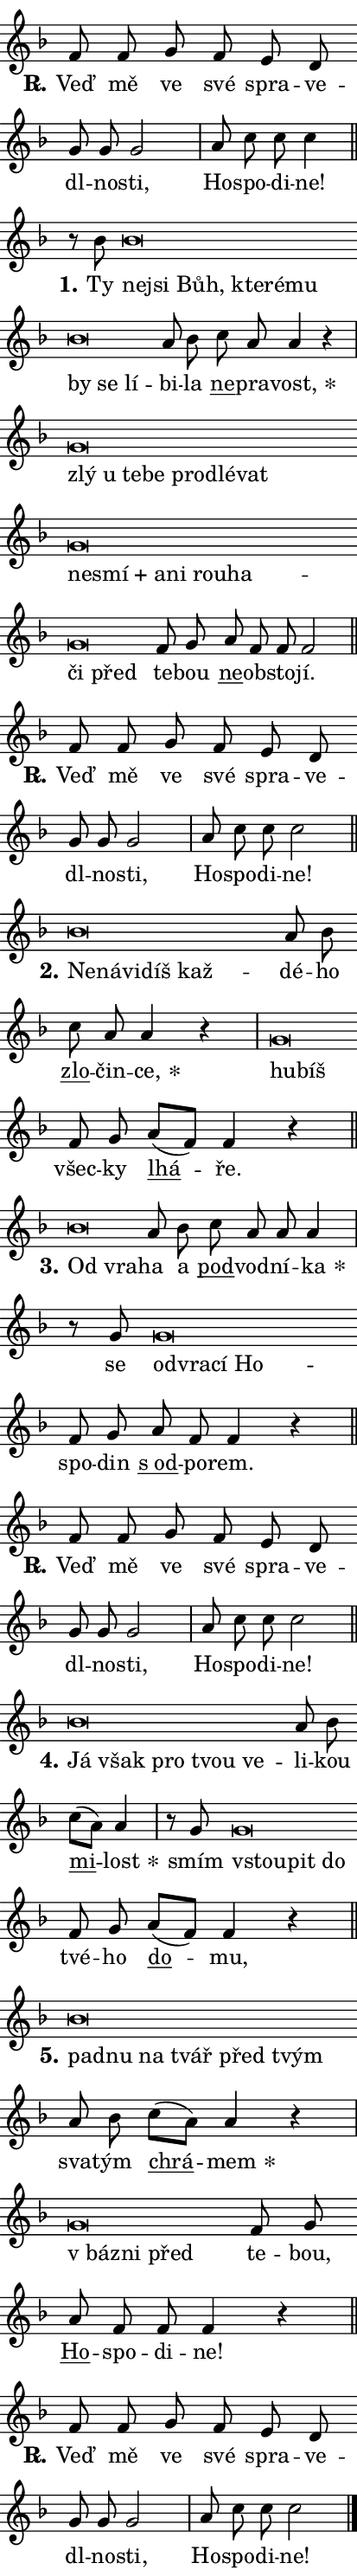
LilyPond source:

\version "2.22.1"
\header { tagline = "" }
\paper {
  indent = 0\cm
  top-margin = 0\cm
  right-margin = 0\cm
  bottom-margin = 0\cm
  left-margin = 0\cm
  paper-width = 7\cm
  page-breaking = #ly:one-page-breaking
  system-system-spacing.basic-distance = #11
  score-system-spacing.basic-distance = #11
  ragged-last = ##f
}


%% Author: Thomas Morley
%% https://lists.gnu.org/archive/html/lilypond-user/2020-05/msg00002.html
#(define (line-position grob)
"Returns position of @var[grob} in current system:
   @code{'start}, if at first time-step
   @code{'end}, if at last time-step
   @code{'middle} otherwise
"
  (let* ((col (ly:item-get-column grob))
         (ln (ly:grob-object col 'left-neighbor))
         (rn (ly:grob-object col 'right-neighbor))
         (col-to-check-left (if (ly:grob? ln) ln col))
         (col-to-check-right (if (ly:grob? rn) rn col))
         (break-dir-left
           (and
             (ly:grob-property col-to-check-left 'non-musical #f)
             (ly:item-break-dir col-to-check-left)))
         (break-dir-right
           (and
             (ly:grob-property col-to-check-right 'non-musical #f)
             (ly:item-break-dir col-to-check-right))))
        (cond ((eqv? 1 break-dir-left) 'start)
              ((eqv? -1 break-dir-right) 'end)
              (else 'middle))))

#(define (tranparent-at-line-position vctor)
  (lambda (grob)
  "Relying on @code{line-position} select the relevant enry from @var{vctor}.
Used to determine transparency,"
    (case (line-position grob)
      ((end) (not (vector-ref vctor 0)))
      ((middle) (not (vector-ref vctor 1)))
      ((start) (not (vector-ref vctor 2))))))

noteHeadBreakVisibility =
#(define-music-function (break-visibility)(vector?)
"Makes @code{NoteHead}s transparent relying on @var{break-visibility}"
#{
  \override NoteHead.transparent =
    #(tranparent-at-line-position break-visibility)
#})

#(define delete-ledgers-for-transparent-note-heads
  (lambda (grob)
    "Reads whether a @code{NoteHead} is transparent.
If so this @code{NoteHead} is removed from @code{'note-heads} from
@var{grob}, which is supposed to be @code{LedgerLineSpanner}.
As a result ledgers are not printed for this @code{NoteHead}"
    (let* ((nhds-array (ly:grob-object grob 'note-heads))
           (nhds-list
             (if (ly:grob-array? nhds-array)
                 (ly:grob-array->list nhds-array)
                 '()))
           ;; Relies on the transparent-property being done before
           ;; Staff.LedgerLineSpanner.after-line-breaking is executed.
           ;; This is fragile ...
           (to-keep
             (remove
               (lambda (nhd)
                 (ly:grob-property nhd 'transparent #f))
               nhds-list)))
      ;; TODO find a better method to iterate over grob-arrays, similiar
      ;; to filter/remove etc for lists
      ;; For now rebuilt from scratch
      (set! (ly:grob-object grob 'note-heads)  '())
      (for-each
        (lambda (nhd)
          (ly:pointer-group-interface::add-grob grob 'note-heads nhd))
        to-keep))))

hideNotes = {
  \noteHeadBreakVisibility #begin-of-line-visible
}
unHideNotes = {
  \noteHeadBreakVisibility #all-visible
}

% work-around for resetting accidentals
% https://lilypond.org/doc/v2.23/Documentation/notation/displaying-rhythms#unmetered-music
cadenzaMeasure = {
  \cadenzaOff
  \partial 1024 s1024
  \cadenzaOn
}

#(define-markup-command (accent layout props text) (markup?)
  "Underline accented syllable"
  (interpret-markup layout props
    #{\markup \override #'(offset . 4.3) \underline { #text }#}))

responsum = \markup \concat {
  "R" \hspace #-1.05 \path #0.1 #'((moveto 0 0.07) (lineto 0.9 0.8)) \hspace #0.05 "."
}

\layout {
    \context {
        \Staff
        \remove "Time_signature_engraver"
        \override LedgerLineSpanner.after-line-breaking = #delete-ledgers-for-transparent-note-heads
    }
    \context {
        \Voice {
            \override NoteHead.output-attributes = #'((class . "notehead"))
            \override Hairpin.height = #0.55
        }
    }
    \context {
        \Lyrics {
            \override StanzaNumber.output-attributes = #'((class . "stanzanumber"))
            \override LyricSpace.minimum-distance = #0.9
            \override LyricText.font-name = #"TeX Gyre Schola"
            \override LyricText.font-size = 1
            \override StanzaNumber.font-name = #"TeX Gyre Schola Bold"
            \override StanzaNumber.font-size = 1
        }
    }
}

% magnetic-lyrics.ily
%
%   written by
%     Jean Abou Samra <jean@abou-samra.fr>
%     Werner Lemberg <wl@gnu.org>
%
%   adapted by
%     Jiri Hon <jiri.hon@gmail.com>
%
% Version 2022-Apr-15

% https://www.mail-archive.com/lilypond-user@gnu.org/msg149350.html

#(define (Left_hyphen_pointer_engraver context)
   "Collect syllable-hyphen-syllable occurrences in lyrics and store
them in properties.  This engraver only looks to the left.  For
example, if the lyrics input is @code{foo -- bar}, it does the
following.

@itemize @bullet
@item
Set the @code{text} property of the @code{LyricHyphen} grob between
@q{foo} and @q{bar} to @code{foo}.

@item
Set the @code{left-hyphen} property of the @code{LyricText} grob with
text @q{foo} to the @code{LyricHyphen} grob between @q{foo} and
@q{bar}.
@end itemize

Use this auxiliary engraver in combination with the
@code{lyric-@/text::@/apply-@/magnetic-@/offset!} hook."
   (let ((hyphen #f)
         (text #f))
     (make-engraver
      (acknowledgers
       ((lyric-syllable-interface engraver grob source-engraver)
        (set! text grob)))
      (end-acknowledgers
       ((lyric-hyphen-interface engraver grob source-engraver)
        ;(when (not (grob::has-interface grob 'lyric-space-interface))
          (set! hyphen grob)));)
      ((stop-translation-timestep engraver)
       (when (and text hyphen)
         (ly:grob-set-object! text 'left-hyphen hyphen))
       (set! text #f)
       (set! hyphen #f)))))

#(define (lyric-text::apply-magnetic-offset! grob)
   "If the space between two syllables is less than the value in
property @code{LyricText@/.details@/.squash-threshold}, move the right
syllable to the left so that it gets concatenated with the left
syllable.

Use this function as a hook for
@code{LyricText@/.after-@/line-@/breaking} if the
@code{Left_@/hyphen_@/pointer_@/engraver} is active."
   (let ((hyphen (ly:grob-object grob 'left-hyphen #f)))
     (when hyphen
       (let ((left-text (ly:spanner-bound hyphen LEFT)))
         (when (grob::has-interface left-text 'lyric-syllable-interface)
           (let* ((common (ly:grob-common-refpoint grob left-text X))
                  (this-x-ext (ly:grob-extent grob common X))
                  (left-x-ext
                   (begin
                     ;; Trigger magnetism for left-text.
                     (ly:grob-property left-text 'after-line-breaking)
                     (ly:grob-extent left-text common X)))
                  ;; `delta` is the gap width between two syllables.
                  (delta (- (interval-start this-x-ext)
                            (interval-end left-x-ext)))
                  (details (ly:grob-property grob 'details))
                  (threshold (assoc-get 'squash-threshold details 0.2)))
             (when (< delta threshold)
               (let* (;; We have to manipulate the input text so that
                      ;; ligatures crossing syllable boundaries are not
                      ;; disabled.  For languages based on the Latin
                      ;; script this is essentially a beautification.
                      ;; However, for non-Western scripts it can be a
                      ;; necessity.
                      (lt (ly:grob-property left-text 'text))
                      (rt (ly:grob-property grob 'text))
                      (is-space (grob::has-interface hyphen 'lyric-space-interface))
                      (space (if is-space " " ""))
                      (space-markup (grob-interpret-markup grob " "))
                      (space-size (interval-length (ly:stencil-extent space-markup X)))
                      (extra-delta (if is-space space-size 0))
                      ;; Append new syllable.
                      (ltrt-space (if (and (string? lt) (string? rt))
                                (string-append lt space rt)
                                (make-concat-markup (list lt space rt))))
                      ;; Right-align `ltrt` to the right side.
                      (ltrt-space-markup (grob-interpret-markup
                               grob
                               (make-translate-markup
                                (cons (interval-length this-x-ext) 0)
                                (make-right-align-markup ltrt-space)))))
                 (begin
                   ;; Don't print `left-text`.
                   (ly:grob-set-property! left-text 'stencil #f)
                   ;; Set text and stencil (which holds all collected
                   ;; syllables so far) and shift it to the left.
                   (ly:grob-set-property! grob 'text ltrt-space)
                   (ly:grob-set-property! grob 'stencil ltrt-space-markup)
                   (ly:grob-translate-axis! grob (- (- delta extra-delta)) X))))))))))


#(define (lyric-hyphen::displace-bounds-first grob)
   ;; Make very sure this callback isn't triggered too early.
   (let ((left (ly:spanner-bound grob LEFT))
         (right (ly:spanner-bound grob RIGHT)))
     (ly:grob-property left 'after-line-breaking)
     (ly:grob-property right 'after-line-breaking)
     (ly:lyric-hyphen::print grob)))

squashThreshold = #0.4

\layout {
  \context {
    \Lyrics
    \consists #Left_hyphen_pointer_engraver
    \override LyricText.after-line-breaking =
      #lyric-text::apply-magnetic-offset!
    \override LyricHyphen.stencil = #lyric-hyphen::displace-bounds-first
    \override LyricText.details.squash-threshold = \squashThreshold
    \override LyricHyphen.minimum-distance = 0
    \override LyricHyphen.minimum-length = \squashThreshold
  }
}

squash = \override LyricText.details.squash-threshold = 9999
unSquash = \override LyricText.details.squash-threshold = \squashThreshold

left = \override LyricText.self-alignment-X = #LEFT
unLeft = \revert LyricText.self-alignment-X

starOffset = #(lambda (grob) 
                (let ((x_offset (ly:self-alignment-interface::aligned-on-x-parent grob)))
                  (if (= x_offset 0) 0 (+ x_offset 1.2))))

star = #(define-music-function (syllable)(string?)
"Append star separator at the end of a syllable"
#{
  \once \override LyricText.X-offset = #starOffset
  \lyricmode { \markup {
    #syllable
    \override #'((font-name . "TeX Gyre Schola Bold")) \hspace #0.2 \lower #0.65 \larger "*"
  } }
#})

starAccent = #(define-music-function (syllable)(string?)
"Append star separator at the end of a syllable and make accent"
#{
  \once \override LyricText.X-offset = #starOffset
  \lyricmode { \markup {
    \accent #syllable
    \override #'((font-name . "TeX Gyre Schola Bold")) \hspace #0.2 \lower #0.65 \larger "*"
  } }
#})

breath = #(define-music-function (syllable)(string?)
"Append breathing indicator at the end of a syllable"
#{
  \lyricmode { \markup { #syllable "+" } }
#})

optionalBreath = #(define-music-function (syllable)(string?)
"Append optional breathing indicator at the end of a syllable"
#{
  \lyricmode { \markup { #syllable "(+)" } }
#})


\score {
    <<
        \new Voice = "melody" { \cadenzaOn \key f \major \relative { f'8 f g f e d \bar "" g g g2 \cadenzaMeasure \bar "|" a8 c c c4 \cadenzaMeasure \bar "||" \break }
\relative { r8 bes'8 bes\breve*1/16 \hideNotes \breve*1/16 \bar "" \breve*1/16 \bar "" \breve*1/16 \bar "" \breve*1/16 \bar "" \breve*1/16 \bar "" \breve*1/16 \bar "" \breve*1/16 \breve*1/16 \bar "" \unHideNotes a8 bes \bar "" c a a4 r \cadenzaMeasure \bar "|" g\breve*1/16 \hideNotes \breve*1/16 \bar "" \breve*1/16 \bar "" \breve*1/16 \bar "" \breve*1/16 \bar "" \breve*1/16 \bar "" \breve*1/16 \bar "" \breve*1/16 \bar "" \breve*1/16 \bar "" \breve*1/16 \bar "" \breve*1/16 \bar "" \breve*1/16 \bar "" \breve*1/16 \bar "" \breve*1/16 \breve*1/16 \bar "" \unHideNotes f8 g \bar "" a f f f2 \cadenzaMeasure \bar "||" \break }
\relative { f'8 f g f e d \bar "" g g g2 \cadenzaMeasure \bar "|" a8 c c c2 \cadenzaMeasure \bar "||" \break }
\relative { bes'\breve*1/16 \hideNotes \breve*1/16 \bar "" \breve*1/16 \bar "" \breve*1/16 \breve*1/16 \bar "" \unHideNotes a8 bes \bar "" c a a4 r \cadenzaMeasure \bar "|" g\breve*1/16 \hideNotes \breve*1/16 \bar "" \unHideNotes f8 g \bar "" a[( f)] f4 r \cadenzaMeasure \bar "||" \break }
\relative { bes'\breve*1/16 \hideNotes \breve*1/16 \bar "" \unHideNotes a8 bes \bar "" c a a a4 \cadenzaMeasure \bar "|" r8 g8 g\breve*1/16 \hideNotes \breve*1/16 \bar "" \breve*1/16 \breve*1/16 \bar "" \unHideNotes f8 g \bar "" a f f4 r \cadenzaMeasure \bar "||" \break }
\relative { f'8 f g f e d \bar "" g g g2 \cadenzaMeasure \bar "|" a8 c c c2 \cadenzaMeasure \bar "||" \break }
\relative { bes'\breve*1/16 \hideNotes \breve*1/16 \bar "" \breve*1/16 \bar "" \breve*1/16 \breve*1/16 \bar "" \unHideNotes a8 bes \bar "" c[( a)] a4 \cadenzaMeasure \bar "|" r8 g8 g\breve*1/16 \hideNotes \breve*1/16 \breve*1/16 \bar "" \unHideNotes f8 g \bar "" a[( f)] f4 r \cadenzaMeasure \bar "||" \break }
\relative { bes'\breve*1/16 \hideNotes \breve*1/16 \bar "" \breve*1/16 \bar "" \breve*1/16 \bar "" \breve*1/16 \breve*1/16 \bar "" \unHideNotes a8 bes \bar "" c[( a)] a4 r \cadenzaMeasure \bar "|" g\breve*1/16 \hideNotes \breve*1/16 \breve*1/16 \bar "" \unHideNotes f8 g \bar "" a f f f4 r \cadenzaMeasure \bar "||" \break }
\relative { f'8 f g f e d \bar "" g g g2 \cadenzaMeasure \bar "|" a8 c c c2 \cadenzaMeasure \bar "||" \break } \bar "|." }
        \new Lyrics \lyricsto "melody" { \lyricmode { \set stanza = \responsum
Veď mě ve své spra -- ve -- dl -- no -- sti, Ho -- spo -- di -- ne!
\set stanza = "1."
Ty \left nej -- \squash si Bůh, kte -- ré -- mu by se lí -- \unLeft \unSquash bi -- la \markup \accent ne -- pra -- \star vost, \left zlý \squash u te -- be prod -- lé -- vat ne -- \breath "smí" a -- ni rou -- ha -- či před \unLeft \unSquash te -- bou \markup \accent ne -- ob -- sto -- jí.
\set stanza = \responsum
Veď mě ve své spra -- ve -- dl -- no -- sti, Ho -- spo -- di -- ne!
\set stanza = "2."
\left Ne -- \squash ná -- vi -- díš kaž -- \unLeft \unSquash dé -- ho \markup \accent zlo -- čin -- \star ce, \left hu -- \squash bíš \unLeft \unSquash všec -- ky \markup \accent lhá -- ře.
\set stanza = "3."
\left Od \squash vra -- \unLeft \unSquash ha a \markup \accent pod -- vod -- ní -- \star ka se \left od -- \squash vra -- cí Ho -- \unLeft \unSquash spo -- din \markup \accent "s od" -- po -- rem.
\set stanza = \responsum
Veď mě ve své spra -- ve -- dl -- no -- sti, Ho -- spo -- di -- ne!
\set stanza = "4."
\left Já \squash však pro tvou ve -- \unLeft \unSquash li -- kou \markup \accent mi -- \star lost smím \left vstou -- \squash pit do \unLeft \unSquash tvé -- ho \markup \accent do -- mu,
\set stanza = "5."
\left pad -- \squash nu na tvář před tvým \unLeft \unSquash sva -- tým \markup \accent chrá -- \star mem \left "v báz" -- \squash ni před \unLeft \unSquash te -- bou, \markup \accent Ho -- spo -- di -- ne!
\set stanza = \responsum
Veď mě ve své spra -- ve -- dl -- no -- sti, Ho -- spo -- di -- ne! } }
    >>
    \layout {}
}
